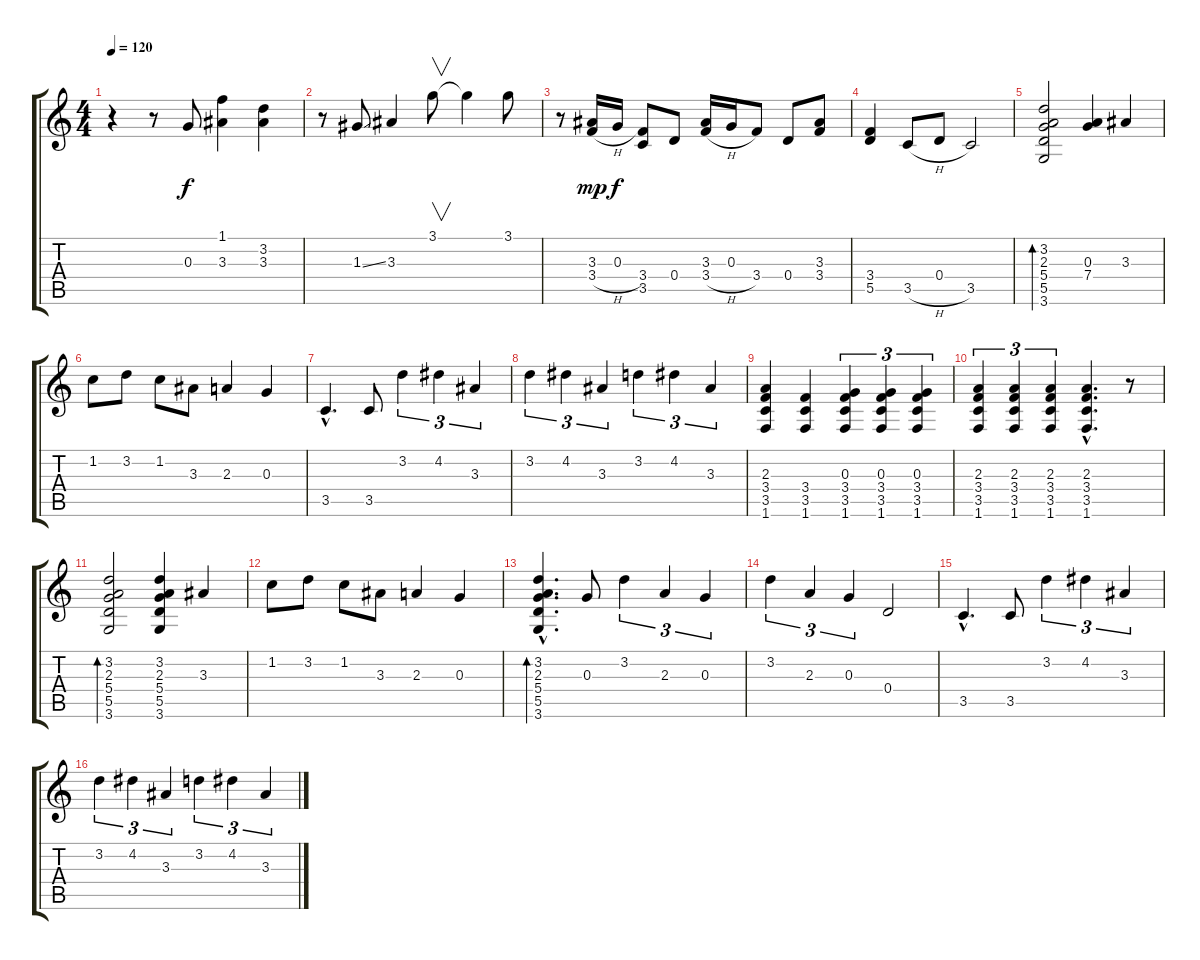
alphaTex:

\track "" {instrument acousticguitarsteel}
\staff {score tabs}
\tuning (E4 B3 G3 D3 A2 E2) {hide}
\ts (4 4)
\tempo 120
\clef g2
\ks c
r.4{dy f} r.8 0.3.8 (1.1 3.3).4 (3.2 3.3).4 |
r.8 1.3{ss}.8 3.3.4 3.1.8{v} 3.1{t}.4 3.1.8 |
r.8 (3.3 3.4{h}).16{dy mp} 0.3.16{dy f} (3.4 3.5).8 0.4.8 (3.3 3.4{h}).16 0.3.16 3.4.8 0.4.8 (3.3 3.4).8 |
(3.4 5.5).4 3.5{h}.8 0.4.8 3.5.2 |
(3.2 2.3 5.4 5.5 3.6).2{bd 120} (0.3 7.4).4 3.3.4 |
1.2.8 3.2.8 1.2.8 3.3.8 2.3.4 0.3.4 |
3.5{hac}.4{d} 3.5.8 3.2.4{tu (3 2)} 4.2.4{tu (3 2)} 3.3.4{tu (3 2)} |
3.2.4{tu (3 2)} 4.2.4{tu (3 2)} 3.3.4{tu (3 2)} 3.2.4{tu (3 2)} 4.2.4{tu (3 2)} 3.3.4{tu (3 2)} |
(2.3 3.4 3.5 1.6).4 (3.4 3.5 1.6).4 (0.3 3.4 3.5 1.6).4{tu (3 2)} (0.3 3.4 3.5 1.6).4{tu (3 2)} (0.3 3.4 3.5 1.6).4{tu (3 2)} |
(2.3 3.4 3.5 1.6).4{tu (3 2)} (2.3 3.4 3.5 1.6).4{tu (3 2)} (2.3 3.4 3.5 1.6).4{tu (3 2)} (2.3{hac} 3.4{hac} 3.5{hac} 1.6{hac}).4{d} r.8 |
(3.2 2.3 5.4 5.5 3.6).2{bd 120} (3.2 2.3 5.4 5.5 3.6).4 3.3.4 |
1.2.8 3.2.8 1.2.8 3.3.8 2.3.4 0.3.4 |
(3.2{hac} 2.3{hac} 5.4{hac} 5.5{hac} 3.6{hac}).4{d bd 120} 0.3.8 3.2.4{tu (3 2)} 2.3.4{tu (3 2)} 0.3.4{tu (3 2)} |
3.2.4{tu (3 2)} 2.3.4{tu (3 2)} 0.3.4{tu (3 2)} 0.4.2 |
3.5{hac}.4{d} 3.5.8 3.2.4{tu (3 2)} 4.2.4{tu (3 2)} 3.3.4{tu (3 2)} |
3.2.4{tu (3 2)} 4.2.4{tu (3 2)} 3.3.4{tu (3 2)} 3.2.4{tu (3 2)} 4.2.4{tu (3 2)} 3.3.4{tu (3 2)}
